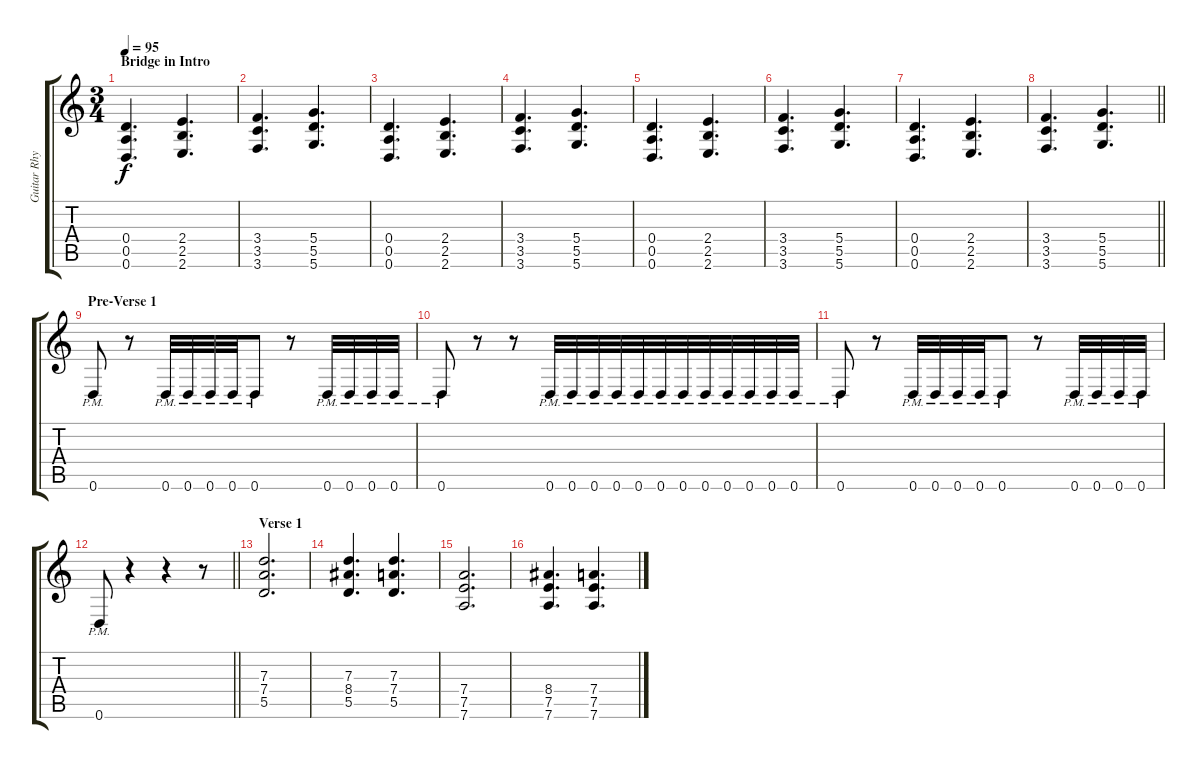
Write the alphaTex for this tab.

\track ("Guitar Rhythm Zacky" "Guitar Rhy") {instrument distortionguitar}
\staff {score tabs}
\tuning (E4 B3 G3 D3 A2 D2) {hide}
\ts (3 4)
\section ("" "Bridge in Intro")
\tempo 95
\clef g2
\ks c
(0.4 0.5 0.6).4{d dy f} (2.4 2.5 2.6).4{d} |
(3.4 3.5 3.6).4{d} (5.4 5.5 5.6).4{d} |
(0.4 0.5 0.6).4{d} (2.4 2.5 2.6).4{d} |
(3.4 3.5 3.6).4{d} (5.4 5.5 5.6).4{d} |
(0.4 0.5 0.6).4{d} (2.4 2.5 2.6).4{d} |
(3.4 3.5 3.6).4{d} (5.4 5.5 5.6).4{d} |
(0.4 0.5 0.6).4{d} (2.4 2.5 2.6).4{d} |
\barLineRight lightlight
(3.4 3.5 3.6).4{d} (5.4 5.5 5.6).4{d} |
\section ("" "Pre-Verse 1")
0.6{pm}.8 r.8 0.6{pm}.32 0.6{pm}.32 0.6{pm}.32 0.6{pm}.32 0.6{pm}.8 r.8 0.6{pm}.32 0.6{pm}.32 0.6{pm}.32 0.6{pm}.32 |
0.6{pm}.8 r.8 r.8 0.6{pm}.32 0.6{pm}.32 0.6{pm}.32 0.6{pm}.32{beam merge} 0.6{pm}.32 0.6{pm}.32 0.6{pm}.32 0.6{pm}.32 0.6{pm}.32 0.6{pm}.32 0.6{pm}.32 0.6{pm}.32 |
0.6{pm}.8 r.8 0.6{pm}.32 0.6{pm}.32 0.6{pm}.32 0.6{pm}.32 0.6{pm}.8 r.8 0.6{pm}.32 0.6{pm}.32 0.6{pm}.32 0.6{pm}.32 |
\barLineRight lightlight
0.6{pm}.8 r.4 r.4 r.8 |
\section ("" "Verse 1")
(7.3 7.4 5.5).2{d} |
(7.3 8.4 5.5).4{d} (7.3 7.4 5.5).4{d} |
(7.4 7.5 7.6).2{d} |
(8.4 7.5 7.6).4{d} (7.4 7.5 7.6).4{d}
